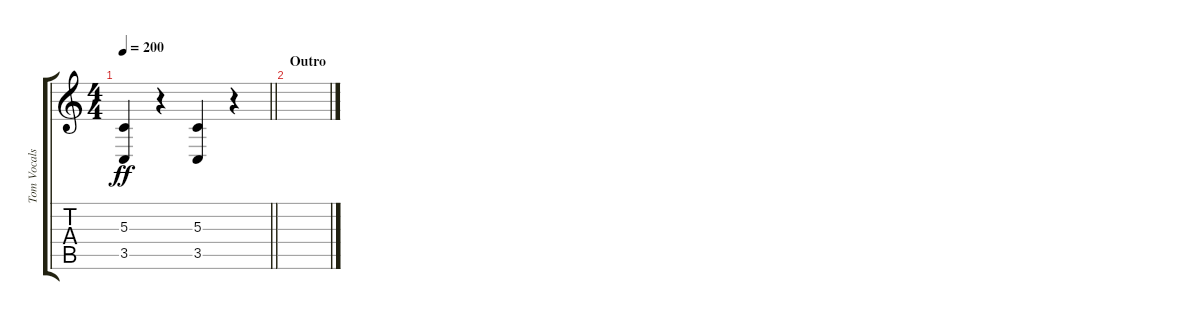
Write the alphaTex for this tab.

\track ("Tom Vocals" "Tom Vocals") {instrument tenorsax}
\staff {score tabs}
\tuning (E4 B3 G3 D3 A2 E2) {hide}
\ts (4 4)
\tempo 200
\clef g2
\barLineRight lightlight
\ks c
(5.3 3.5).4{dy ff} r.4 (5.3 3.5).4 r.4 |
\section ("" "Outro")
